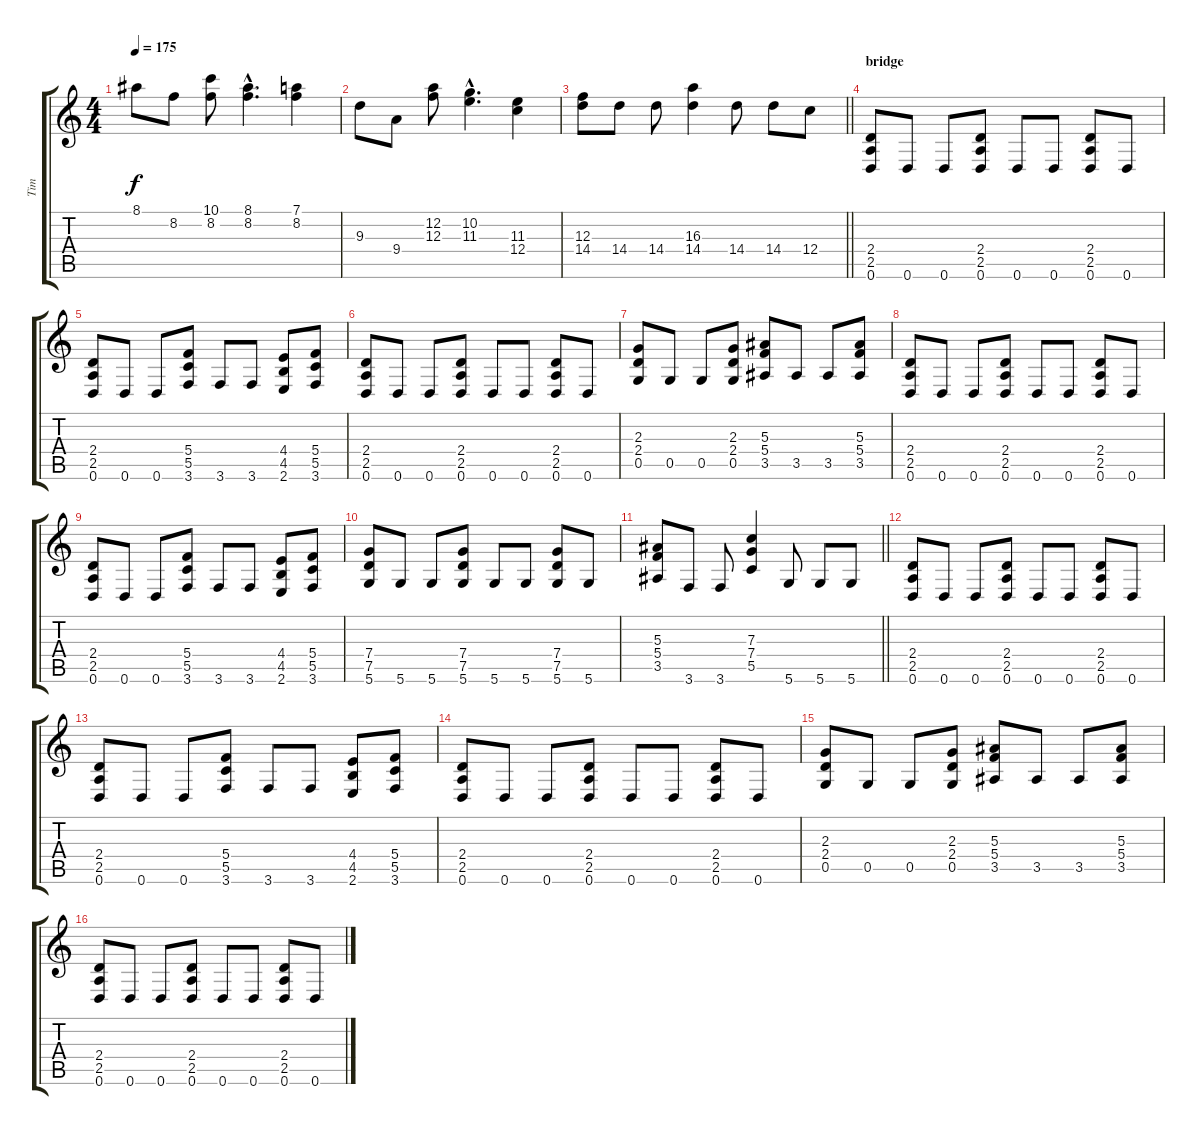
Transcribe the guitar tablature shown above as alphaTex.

\track ("Tim" "Tim") {instrument distortionguitar}
\staff {score tabs}
\tuning (D4 A3 F3 C3 G2 D2) {hide}
\ts (4 4)
\tempo 175
\clef g2
\ks c
8.1.8{dy f} 8.2.8 (10.1 8.2).8 (8.1{hac} 8.2{hac}).4{d} (7.1 8.2).4 |
9.3.8 9.4.8 (12.2 12.3).8 (10.2{hac} 11.3{hac}).4{d} (11.3 12.4).4 |
\barLineRight lightlight
(12.3 14.4).8 14.4.8 14.4.8 (16.3 14.4).4 14.4.8 14.4.8 12.4.8 |
\section ("" "bridge")
(2.4 2.5 0.6).8 0.6.8 0.6.8 (2.4 2.5 0.6).8 0.6.8 0.6.8 (2.4 2.5 0.6).8 0.6.8 |
(2.4 2.5 0.6).8 0.6.8 0.6.8 (5.4 5.5 3.6).8 3.6.8 3.6.8 (4.4 4.5 2.6).8 (5.4 5.5 3.6).8 |
(2.4 2.5 0.6).8 0.6.8 0.6.8 (2.4 2.5 0.6).8 0.6.8 0.6.8 (2.4 2.5 0.6).8 0.6.8 |
(2.3 2.4 0.5).8 0.5.8 0.5.8 (2.3 2.4 0.5).8 (5.3 5.4 3.5).8 3.5.8 3.5.8 (5.3 5.4 3.5).8 |
(2.4 2.5 0.6).8 0.6.8 0.6.8 (2.4 2.5 0.6).8 0.6.8 0.6.8 (2.4 2.5 0.6).8 0.6.8 |
(2.4 2.5 0.6).8 0.6.8 0.6.8 (5.4 5.5 3.6).8 3.6.8 3.6.8 (4.4 4.5 2.6).8 (5.4 5.5 3.6).8 |
(7.4 7.5 5.6).8 5.6.8 5.6.8 (7.4 7.5 5.6).8 5.6.8 5.6.8 (7.4 7.5 5.6).8 5.6.8 |
\barLineRight lightlight
(5.3 5.4 3.5).8 3.6.8 3.6.8 (7.3 7.4 5.5).4 5.6.8 5.6.8 5.6.8 |
(2.4 2.5 0.6).8 0.6.8 0.6.8 (2.4 2.5 0.6).8 0.6.8 0.6.8 (2.4 2.5 0.6).8 0.6.8 |
(2.4 2.5 0.6).8 0.6.8 0.6.8 (5.4 5.5 3.6).8 3.6.8 3.6.8 (4.4 4.5 2.6).8 (5.4 5.5 3.6).8 |
(2.4 2.5 0.6).8 0.6.8 0.6.8 (2.4 2.5 0.6).8 0.6.8 0.6.8 (2.4 2.5 0.6).8 0.6.8 |
(2.3 2.4 0.5).8 0.5.8 0.5.8 (2.3 2.4 0.5).8 (5.3 5.4 3.5).8 3.5.8 3.5.8 (5.3 5.4 3.5).8 |
(2.4 2.5 0.6).8 0.6.8 0.6.8 (2.4 2.5 0.6).8 0.6.8 0.6.8 (2.4 2.5 0.6).8 0.6.8
